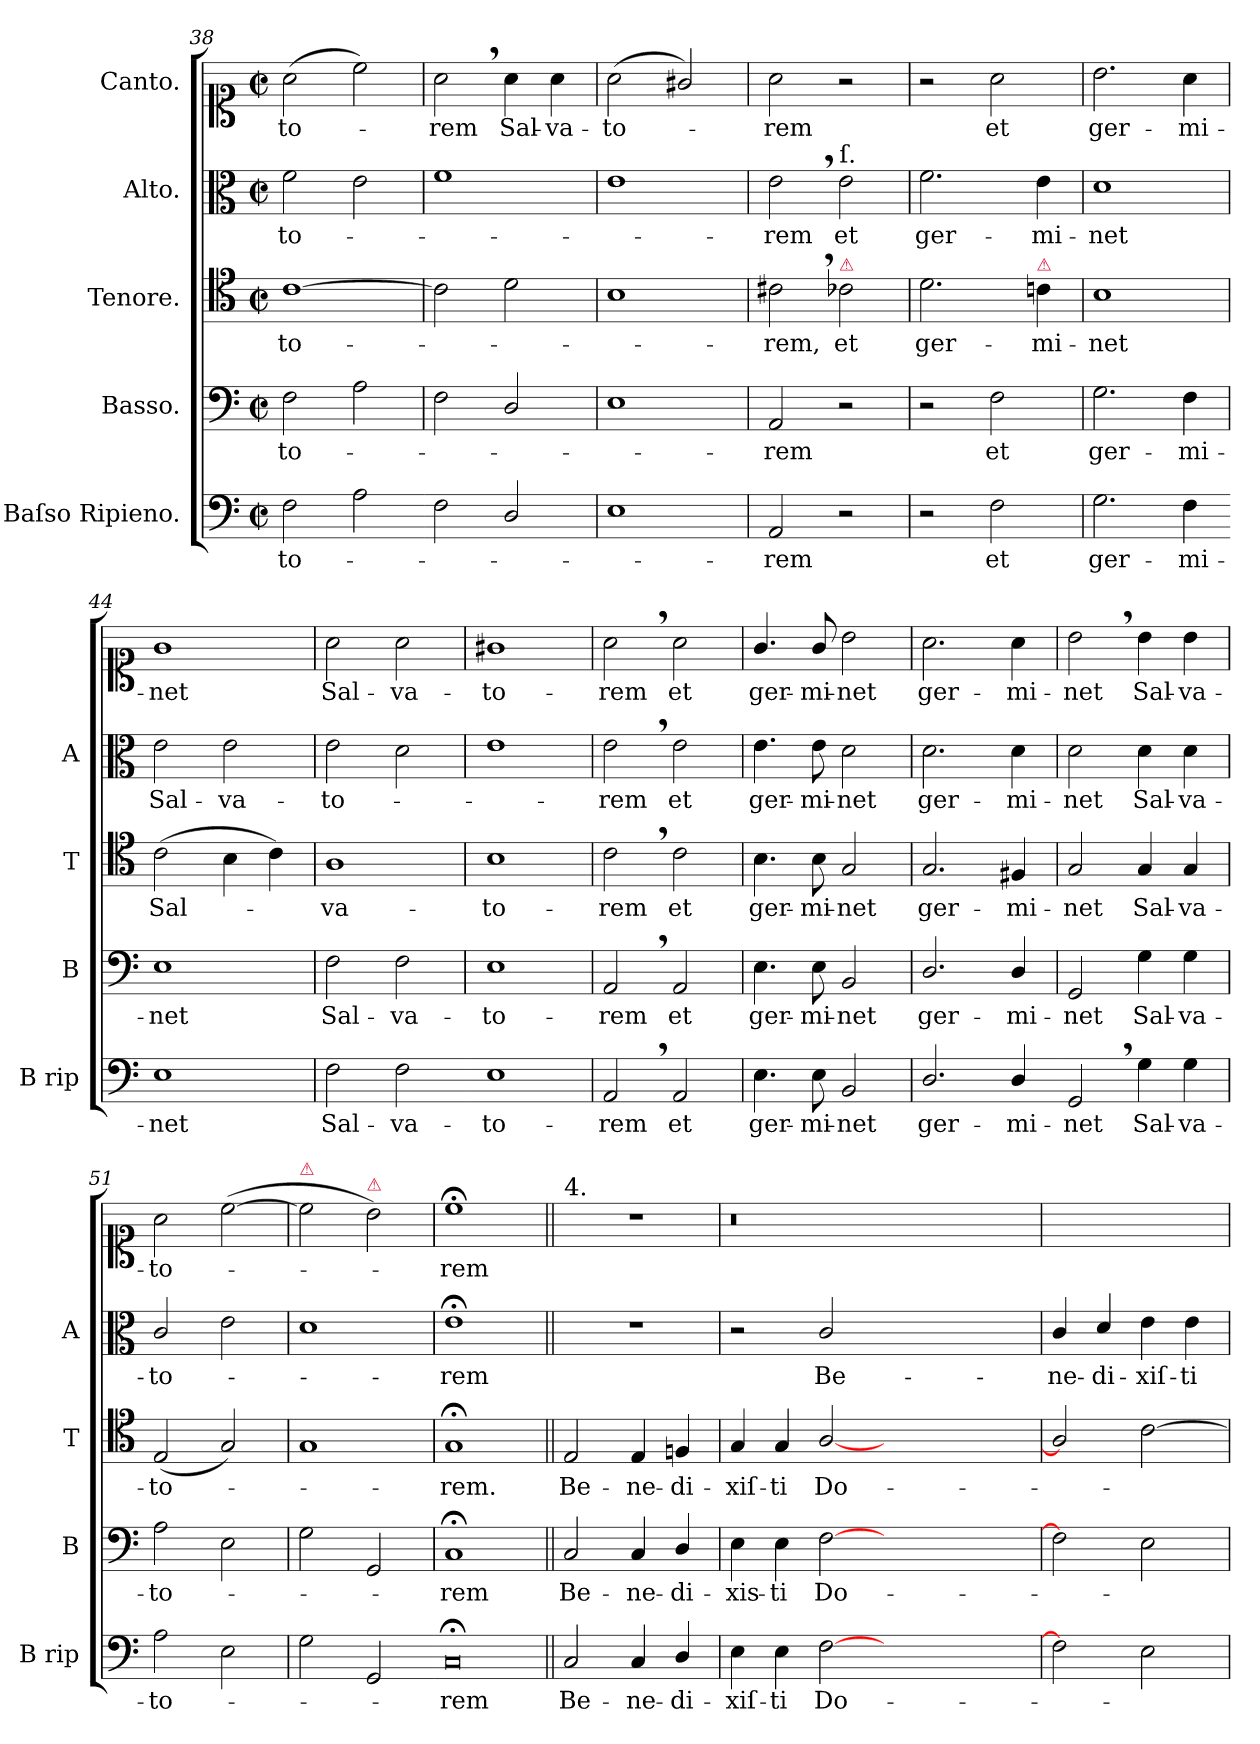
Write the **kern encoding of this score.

**kern	**text	**kern	**text	**kern	**text	**kern	**text	**kern	**text
*part5	*part5	*part4	*part4	*part3	*part3	*part2	*part2	*part1	*part1
*staff5	*staff5	*staff4	*staff4	*staff3	*staff3	*staff2	*staff2	*staff1	*staff1
*I"Baſso Ripieno.	*	*I"Basso.	*	*I"Tenore.	*	*I"Alto.	*	*I"Canto.	*
*I'B rip	*	*I'B	*	*I'T	*	*I'A	*	*	*
*clefF4	*	*clefF4	*	*clefC4	*	*clefC3	*	*clefC1	*
*k[]	*	*k[]	*	*k[]	*	*k[]	*	*k[]	*
*C:	*	*C:	*	*C:	*	*C:	*	*C:	*
*M2/2	*	*M2/2	*	*M2/2	*	*M2/2	*	*M2/2	*
*met(c|)	*	*met(c|)	*	*met(c|)	*	*met(c|)	*	*met(c|)	*
=38	=38	=38	=38	=38	=38	=38	=38	=38	=38
2F\	-to-	2F\	-to-	[1c	-to-	2f\	-to-	(2a\	-to-
2A\	.	2A\	.	.	.	2e\	.	2cc\)	.
=39-	=39	=39	=39	=39	=39	=39	=39	=39	=39
2F\	.	2F\	.	2c\]	.	1f	.	2a,<\	-rem
2D/	.	2D/	.	2d\	.	.	.	4a\	Sal-
.	.	.	.	.	.	.	.	4a\	-va-
=40	=40	=40	=40	=40	=40	=40	=40	=40	=40
1E	.	1E	.	1B	.	1e	.	(2a\	-to-
.	.	.	.	.	.	.	.	2g#X/)	.
=41	=41	=41	=41	=41	=41	=41	=41	=41	=41
2AA/	-rem	2AA/	-rem	2c#X,<\	-rem,	2e,<\	-rem	2a\	-rem
!	!	!	!	!	!	!LO:TX:a:t=ſ.	!	!	!
!	!	!	!	!LO:TX:a:color=crimson:t=⚠	!	!	!	!	!
2r	.	2r	.	2c-X\	et	2e\	et	2r	.
=42	=42	=42	=42	=42	=42	=42	=42	=42	=42
2r	.	2r	.	2.d\	ger-	2.f\	ger-	2r	.
2F\	et	2F\	et	.	.	.	.	2a\	et
!	!	!	!	!LO:TX:a:color=crimson:t=⚠	!	!	!	!	!
.	.	.	.	4cn\	-mi-	4e\	-mi-	.	.
=43	=43	=43	=43	=43	=43	=43	=43	=43	=43
2.G\	ger-	2.G\	ger-	1B	-net	1d	-net	2.b\	ger-
4F\	-mi-	4F\	-mi-	.	.	.	.	4a\	-mi-
=44-	=44	=44	=44	=44	=44	=44	=44	=44	=44
1E	-net	1E	-net	(2c\	Sal-	2e\	Sal-	1g	-net
.	.	.	.	4B\	.	2e\	-va-	.	.
.	.	.	.	4c\)	.	.	.	.	.
=45	=45	=45	=45	=45	=45	=45	=45	=45	=45
2F\	Sal-	2F\	Sal-	1A	-va-	2e\	-to-	2a\	Sal-
2F\	-va-	2F\	-va-	.	.	2d\	.	2a\	-va-
=46-	=46	=46	=46	=46	=46	=46	=46	=46	=46
1E	-to-	1E	-to-	1B	-to-	1e	.	1g#X	-to-
=47	=47	=47	=47	=47	=47	=47	=47	=47	=47
2AA,</	-rem	2AA,</	-rem	2c,<\	-rem	2e,<\	-rem	2a,<\	-rem
2AA/	et	2AA/	et	2c\	et	2e\	et	2a\	et
=48	=48	=48	=48	=48	=48	=48	=48	=48	=48
4.E\	ger-	4.E\	ger-	4.B\	ger-	4.e\	ger-	4.g/	ger-
8E\	-mi-	8E\	-mi-	8B\	-mi-	8e\	-mi-	8g/	-mi-
2BB/	-net	2BB/	-net	2G/	-net	2d\	-net	2b\	-net
=49	=49	=49	=49	=49	=49	=49	=49	=49	=49
!	!LO:LY:i	!	!	!	!	!	!	!	!
2.D/	ger-	2.D/	ger-	2.G/	ger-	2.d\	ger-	2.a\	ger-
!	!LO:LY:i	!	!	!	!	!	!	!	!
4D/	-mi-	4D/	-mi-	4F#X/	-mi-	4d\	-mi-	4a\	-mi-
=50-	=50	=50	=50	=50	=50	=50	=50	=50	=50
!	!LO:LY:i	!	!	!	!	!	!	!	!
2GG,</	-net	2GG/	-net	2G/	-net	2d\	-net	2b,<\	-net
4G\	Sal-	4G\	Sal-	4G/	Sal-	4d\	Sal-	4b\	Sal-
4G\	-va-	4G\	-va-	4G/	-va-	4d\	-va-	4b\	-va-
=51	=51	=51	=51	=51	=51	=51	=51	=51	=51
2A\	-to-	2A\	-to-	(2E/	-to-	2c/	-to-	2a\	-to-
2E\	.	2E\	.	2G/)	.	2e\	.	([2cc\	.
=52	=52	=52	=52	=52	=52	=52	=52	=52	=52
!	!	!	!	!	!	!	!	!LO:TX:a:color=crimson:t=⚠	!
2G\	.	2G\	.	1G	.	1d	.	2cc\]	.
!	!	!	!	!	!	!	!	!LO:TX:a:color=crimson:t=⚠	!
2GG/	.	2GG/	.	.	.	.	.	2b\)	.
=53-	=53	=53	=53	=53	=53	=53	=53	=53	=53
!LO:N:vis=0	!	!	!	!	!	!	!	!	!
1C;<	-rem	1C;<	-rem	1G;<	-rem.	1e;<	-rem	1cc;	-rem
=54||	=54||	=54||	=54||	=54||	=54||	=54||	=54||	=54||	=54||
!	!	!	!	!	!	!	!	!LO:TX:a:t=4.	!
2C/	Be-	2C/	Be-	2E/	Be-	1r	.	1r	.
4C/	-ne-	4C/	-ne-	4E/	-ne-	.	.	.	.
4D/	-di-	4D/	-di-	4Fn/	-di-	.	.	.	.
=55	=55	=55	=55	=55	=55	=55	=55	=55	=55
4E\	-xiſ-	4E\	-xis-	4G/	-xiſ-	2r	.	0.r	.
4E\	-ti	4E\	-ti	4G/	-ti	.	.	.	.
[2F\	Do-	[2F\	Do-	[2A/	Do-	2c/	Be-	.	.
0ryy	.	0ryy	.	0ryy	.	0ryy	.	.	.
=56	=56	=56	=56	=56	=56	=56	=56	=56	=56
2F\]	.	2F\]	.	2A/]	.	4c/	-ne-	1ryy	.
.	.	.	.	.	.	4d/	-di-	.	.
2E\	.	2E\	.	[2c\	.	4e\	-xiſ-	.	.
.	.	.	.	.	.	4e\	-ti	.	.
=	=	=	=	=	=	=	=	=	=
*-	*-	*-	*-	*-	*-	*-	*-	*-	*-
